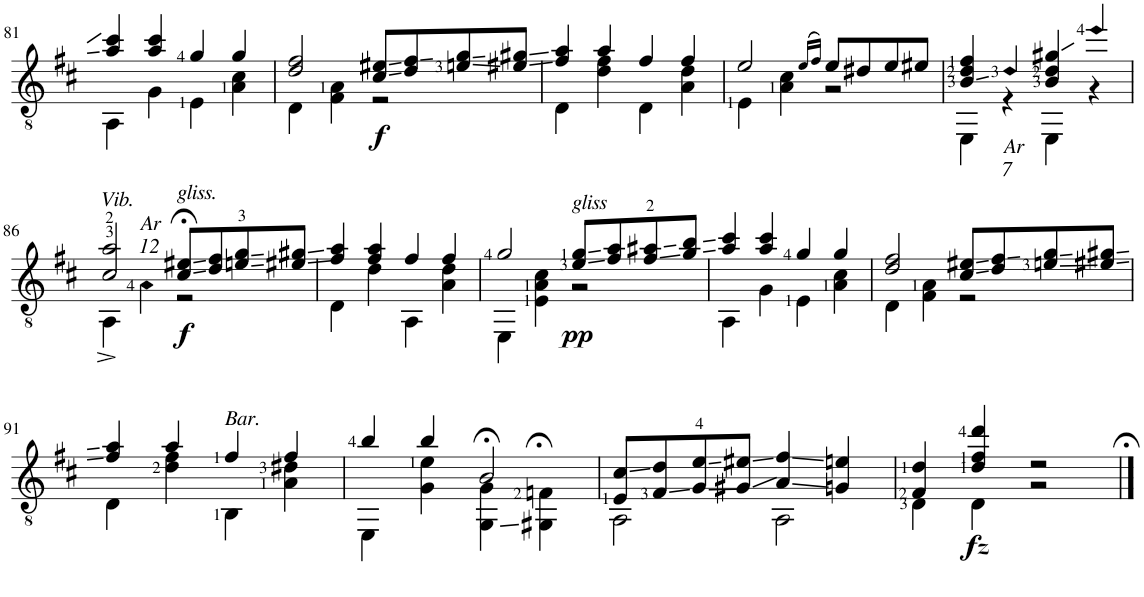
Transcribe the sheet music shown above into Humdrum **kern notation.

**kern	**dynam
*part1	*part1
*staff1	*staff1
*I"Guitar	*
*I'Guit.	*
!!LO:PB:g=z
*clefGv2	*
*k[f#c#]	*
*M4/4	*
*met(c)	*
=81	=81
*^	*
4a/ 4cc#/	4AA\	.
4a/ 4cc#/	4G\	.
4g/	4E\	.
4g/	4A\ 4c#\	.
=82	=82	=82
2d/ 2f#/	4D\	.
.	4F#\ 4A\	.
!	!	!LO:DY:b
8c#/ 8e#X/L	2r	f
8d/ 8f#/	.	.
8en/ 8g/	.	.
8e#X/ 8g#X/J	.	.
=83	=83	=83
4f#/ 4a/	4D\	.
4a/	4d\ 4f#\	.
4f#/	4D\	.
4f#/	4A\ 4d\	.
=84	=84	=84
2e/	4E\	.
.	4A\ 4c#\	.
(16qe/LL	.	.
16qf#/JJ)	.	.
8e/L	2r	.
8d#X/	.	.
8e/	.	.
8e#X/J	.	.
=85	=85	=85
4B/ 4d/ 4f#/	4EE\	.
!LO:TX:b:i:t=Ar	!	!
!LO:TX:b:t=7	!	!
4d/	4r	.
4B/ 4d/ 4g#X/	4EE\	.
4ee/	4r	.
!!LO:LB:g=z	!!
=86	=86	=86
!LO:TX:a:i:t=Vib.	!	!
2c#/ 2a/	4AA^\	.
!	!LO:TX:a:i:t=Ar	!
!	!LO:TX:a:t=12	!
.	4A\	.
!LO:TX:a:i:t=gliss.	!	!
!	!	!LO:DY:b
8c#/;< 8e#X/;<L	2r	f
8d/ 8f#/	.	.
8en/ 8g/	.	.
8e#X/ 8g#X/J	.	.
=87	=87	=87
4f#/ 4a/	4D\	.
4f#/ 4a/	4d\	.
4f#/	4AA\	.
4f#/	4A\ 4d\	.
=88	=88	=88
2g/	4EE\	.
.	4E\ 4A\ 4c#\	.
!LO:TX:a:i:t=gliss	!	!
!	!	!LO:DY:b
8e/ 8g/L	2r	pp
8f#/ 8a/	.	.
8f#/ 8a#X/	.	.
8g/ 8b/J	.	.
=89	=89	=89
4a/ 4cc#/	4AA\	.
4a/ 4cc#/	4G\	.
4g/	4E\	.
4g/	4A\ 4c#\	.
=90	=90	=90
2d/ 2f#/	4D\	.
.	4F#\ 4A\	.
8c#/ 8e#X/L	2r	.
8d/ 8f#/	.	.
8en/ 8g/	.	.
8e#X/ 8g#X/J	.	.
!!LO:LB:g=z	!!
=91	=91	=91
4f#/ 4a/	4D\	.
4a/	4d\ 4f#\	.
!LO:TX:a:i:t=Bar.	!	!
4f#/	4BB\	.
4f#/	4A\ 4d#X\	.
=92	=92	=92
4b/	4EE\	.
4b/	4G\ 4e\	.
2B;</	4GG\ 4G\	.
.	4GG#X\ 4Fn\	.
=93	=93	=93
8E/ 8c#/L	2AA\	.
8F#/ 8d/	.	.
8G/ 8e/	.	.
8G#X/ 8e#X/J	.	.
4A/ 4f#/	2AA\	.
4Gn/ 4en/	.	.
=94	=94	=94
4F#/ 4d/	4D\	.
!	!	!LO:DY:b
4d/ 4f#/ 4dd/	4D\	fz
2r	2r	.
*v	*v	*
==	==
*-	*-
